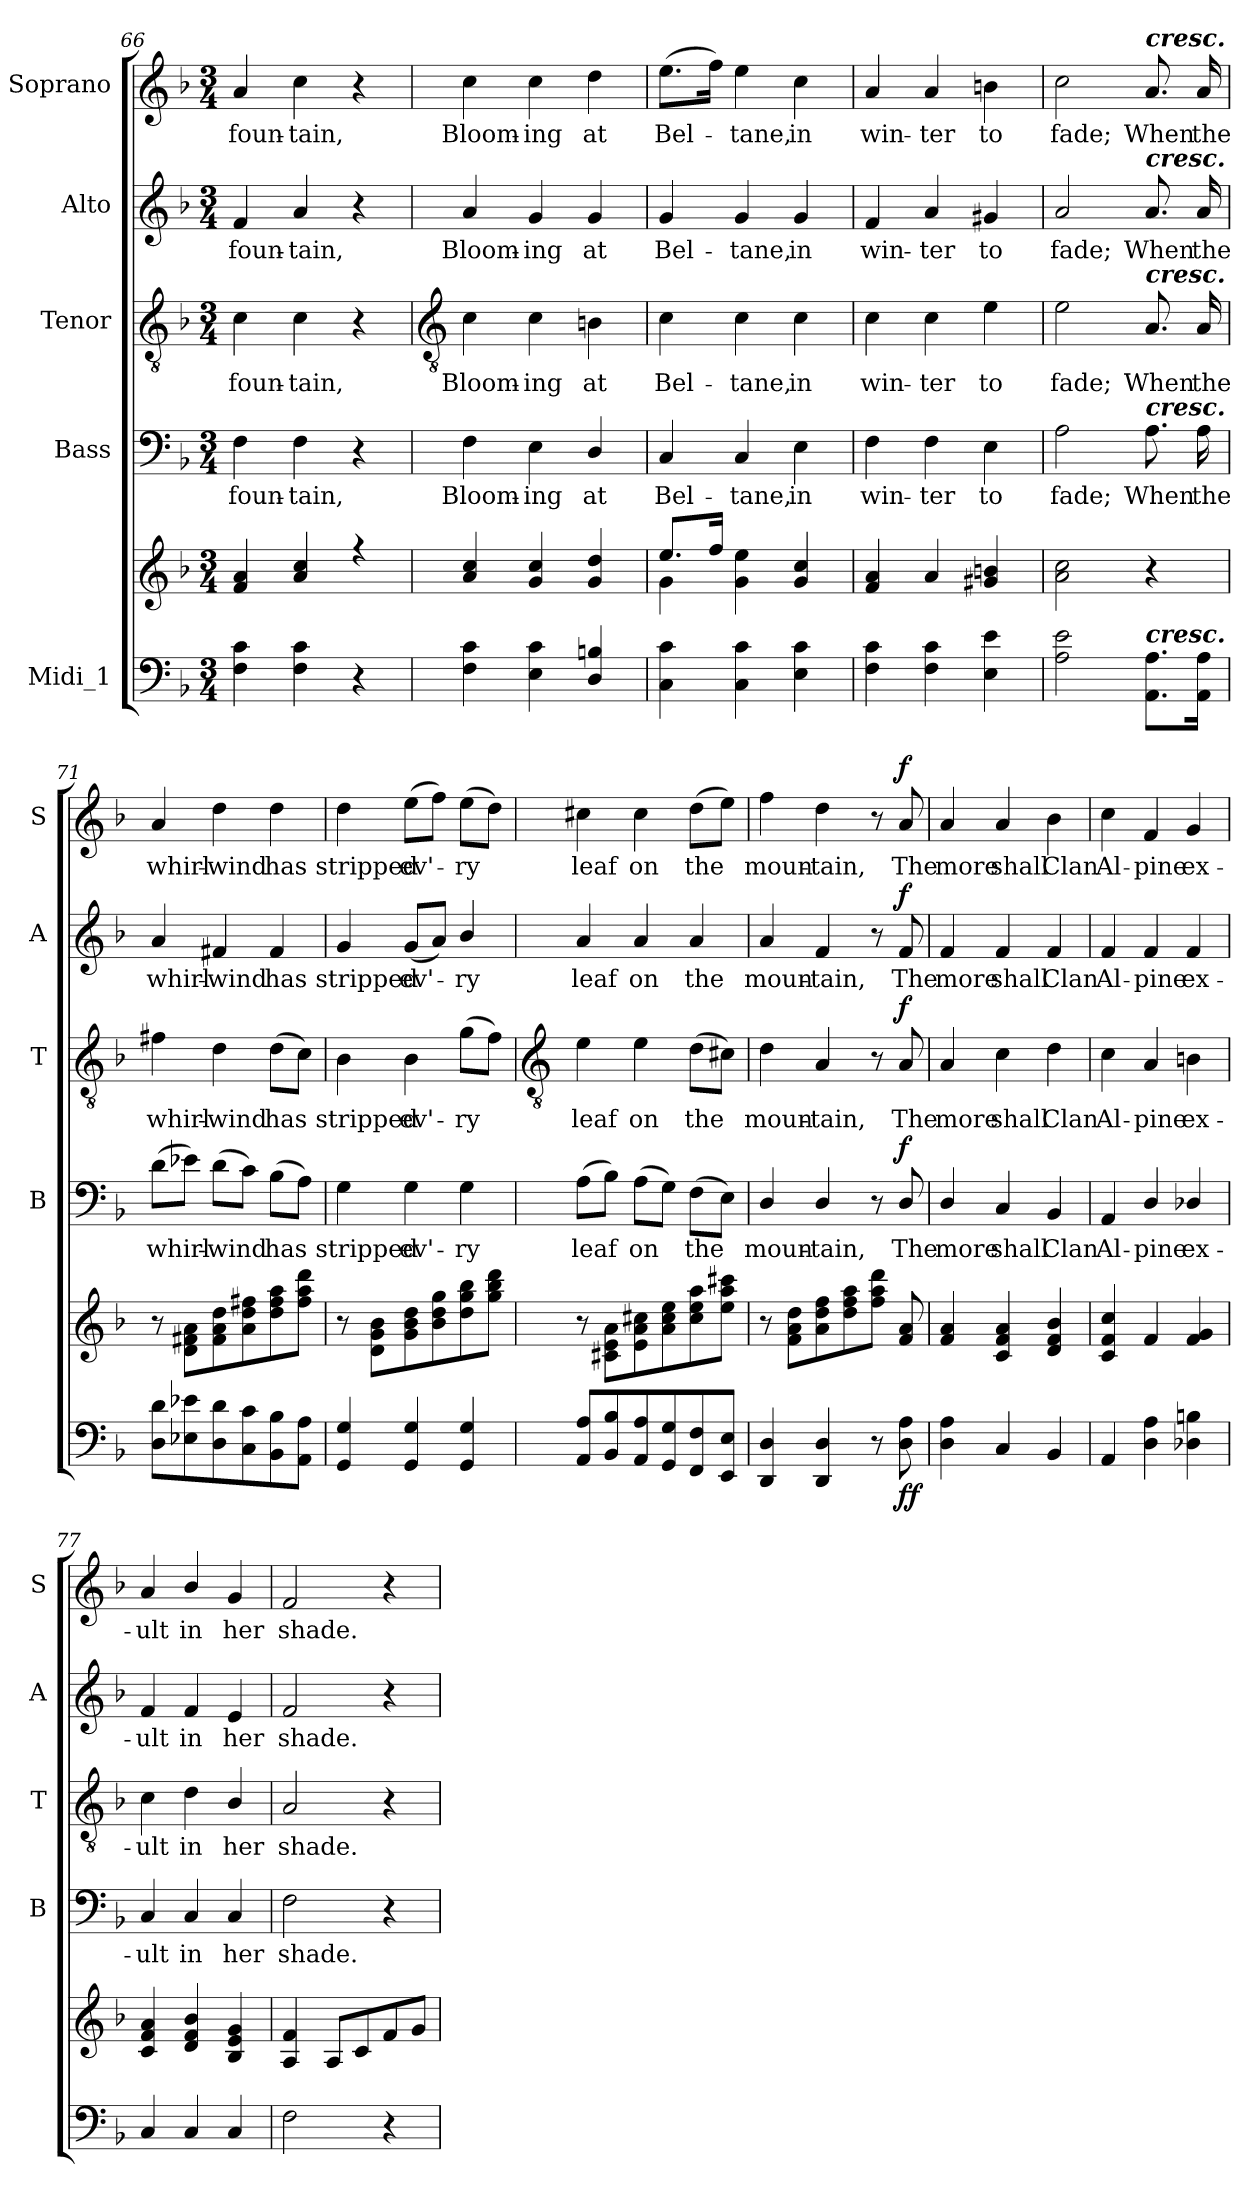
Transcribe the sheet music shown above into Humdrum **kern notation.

**kern	**kern	**dynam	**kern	**text	**dynam	**kern	**text	**dynam	**kern	**text	**dynam	**kern	**text	**dynam
*part5	*part5	*part5	*part4	*part4	*part4	*part3	*part3	*part3	*part2	*part2	*part2	*part1	*part1	*part1
*staff6	*staff5	*staff5/6	*staff4	*staff4	*staff4	*staff3	*staff3	*staff3	*staff2	*staff2	*staff2	*staff1	*staff1	*staff1
*I"Midi_1	*	*	*I"Bass	*	*	*I"Tenor	*	*	*I"Alto	*	*	*I"Soprano	*	*
*	*	*	*I'B	*	*	*I'T	*	*	*I'A	*	*	*I'S	*	*
*clefF4	*clefG2	*	*clefF4	*	*	*clefGv2	*	*	*clefG2	*	*	*clefG2	*	*
*k[b-]	*k[b-]	*	*k[b-]	*	*	*k[b-]	*	*	*k[b-]	*	*	*k[b-]	*	*
*F:	*F:	*	*F:	*	*	*F:	*	*	*F:	*	*	*F:	*	*
*M3/4	*M3/4	*	*M3/4	*	*	*M3/4	*	*	*M3/4	*	*	*M3/4	*	*
=66	=66	=66	=66	=66	=66	=66	=66	=66	=66	=66	=66	=66	=66	=66
*	*^	*	*	*	*	*	*	*	*	*	*	*	*	*
!	!	!LO:N:vis=1	!	!	!LO:LY:b	!	!	!LO:LY:b	!	!	!LO:LY:b	!	!	!LO:LY:b	!
4F 4c	4f 4a	2.ryy	.	4F	foun-	.	4c	foun-	.	4f	foun-	.	4a	foun-	.
!	!	!	!	!	!LO:LY:b	!	!	!LO:LY:b	!	!	!LO:LY:b	!	!	!LO:LY:b	!
4F 4c	4a 4cc	.	.	4F	-tain,	.	4c	-tain,	.	4a	-tain,	.	4cc	-tain,	.
4r	4r	.	.	4r	.	.	4r	.	.	4r	.	.	4r	.	.
!!LO:LB:g=z
=67	=67	=67	=67	=67	=67	=67	=67	=67	=67	=67	=67	=67	=67	=67	=67
*	*	*	*	*	*	*	*clefGv2	*	*	*	*	*	*	*	*
!	!	!LO:N:vis=1	!	!	!LO:LY:b	!	!	!LO:LY:b	!	!	!LO:LY:b	!	!	!LO:LY:b	!
4F 4c	4a 4cc	2.ryy	.	4F	Bloom-	.	4c	Bloom-	.	4a	Bloom-	.	4cc	Bloom-	.
!	!	!	!	!	!LO:LY:b	!	!	!LO:LY:b	!	!	!LO:LY:b	!	!	!LO:LY:b	!
4E 4c	4g 4cc	.	.	4E	-ing	.	4c	-ing	.	4g	-ing	.	4cc	-ing	.
!	!	!	!	!	!LO:LY:b	!	!	!LO:LY:b	!	!	!LO:LY:b	!	!	!LO:LY:b	!
4D/ 4Bn/	4g 4dd	.	.	4D/	at	.	4Bn	at	.	4g	at	.	4dd	at	.
=68	=68	=68	=68	=68	=68	=68	=68	=68	=68	=68	=68	=68	=68	=68	=68
!	!	!	!	!	!LO:LY:b	!	!	!LO:LY:b	!	!	!LO:LY:b	!	!	!LO:LY:b	!
4C 4c	8.ee/L	4g\	.	4C	Bel-	.	4c	Bel-	.	4g	Bel-	.	(>8.eeL	Bel-	.
.	16ff/J	.	.	.	.	.	.	.	.	.	.	.	16ffJ)	.	.
!	!	!	!	!	!LO:LY:b	!	!	!LO:LY:b	!	!	!LO:LY:b	!	!	!LO:LY:b	!
4C 4c	4g 4ee	4ryy	.	4C	-tane,	.	4c	-tane,	.	4g	-tane,	.	4ee	tane,	.
!	!	!	!	!	!LO:LY:b	!	!	!LO:LY:b	!	!	!LO:LY:b	!	!	!LO:LY:b	!
4E 4c	4g 4cc	4ryy	.	4E	in	.	4c	in	.	4g	in	.	4cc	in	.
=69	=69	=69	=69	=69	=69	=69	=69	=69	=69	=69	=69	=69	=69	=69	=69
!	!	!	!	!	!LO:LY:b	!	!	!LO:LY:b	!	!	!LO:LY:b	!	!	!LO:LY:b	!
*	*v	*v	*	*	*	*	*	*	*	*	*	*	*	*	*
4F 4c	4f 4a	.	4F	win-	.	4c	win-	.	4f	win-	.	4a	win-	.
!	!	!	!	!LO:LY:b	!	!	!LO:LY:b	!	!	!LO:LY:b	!	!	!LO:LY:b	!
4F 4c	4a	.	4F	-ter	.	4c	-ter	.	4a	-ter	.	4a	-ter	.
!	!	!	!	!LO:LY:b	!	!	!LO:LY:b	!	!	!LO:LY:b	!	!	!LO:LY:b	!
4E 4e	4g#X 4bn	.	4E	to	.	4e	to	.	4g#X	to	.	4bn	to	.
=70	=70	=70	=70	=70	=70	=70	=70	=70	=70	=70	=70	=70	=70	=70
!	!	!	!	!LO:LY:b	!	!	!LO:LY:b	!	!	!LO:LY:b	!	!	!LO:LY:b	!
2A 2e	2a 2cc	.	2A	fade;	.	2e	fade;	.	2a	fade;	.	2cc	fade;	.
!	!	!	!	!	!	!	!	!	!	!	!	!LO:TX:a:Bi:t=cresc.	!	!
!	!	!	!	!	!	!	!	!	!LO:TX:a:Bi:t=cresc.	!	!	!	!	!
!	!	!	!	!	!	!LO:TX:a:Bi:t=cresc.	!	!	!	!	!	!	!	!
!	!	!	!LO:TX:a:Bi:t=cresc.	!	!	!	!	!	!	!	!	!	!	!
!LO:TX:a:Bi:t=cresc.	!	!	!	!	!	!	!	!	!	!	!	!	!	!
!	!	!	!	!LO:LY:b	!	!	!LO:LY:b	!	!	!LO:LY:b	!	!	!LO:LY:b	!
8.AA 8.AL	4r	.	8.A	When	.	8.A	When	.	8.a	When	.	8.a	When	.
!	!	!	!	!LO:LY:b	!	!	!LO:LY:b	!	!	!LO:LY:b	!	!	!LO:LY:b	!
16AA 16AJ	.	.	16A	the	.	16A	the	.	16a	the	.	16a	the	.
=71	=71	=71	=71	=71	=71	=71	=71	=71	=71	=71	=71	=71	=71	=71
!	!	!	!	!LO:LY:b	!	!	!LO:LY:b	!	!	!LO:LY:b	!	!	!LO:LY:b	!
8D 8dL	8r	.	(>8dL	whirl-	.	4f#X	whirl-	.	4a	whirl-	.	4a	whirl-	.
8E-X 8e-X	8d 8f#X 8aL	.	8e-XJ)	.	.	.	.	.	.	.	.	.	.	.
!	!	!	!	!LO:LY:b	!	!	!LO:LY:b	!	!	!LO:LY:b	!	!	!LO:LY:b	!
8D 8d	8f# 8a 8dd	.	(>8dL	wind	.	4d	-wind	.	4f#X	-wind	.	4dd	-wind	.
8C 8c	8a 8dd 8ff#X	.	8cJ)	.	.	.	.	.	.	.	.	.	.	.
!	!	!	!	!LO:LY:b	!	!	!LO:LY:b	!	!	!LO:LY:b	!	!	!LO:LY:b	!
8BB- 8B-	8dd 8ff# 8aa	.	(>8B-L	has	.	(>8dL	has	.	4f#	has	.	4dd	has	.
8AA 8AJ	8ff# 8aa 8dddJ	.	8AJ)	.	.	8cJ)	.	.	.	.	.	.	.	.
=72	=72	=72	=72	=72	=72	=72	=72	=72	=72	=72	=72	=72	=72	=72
!	!	!	!	!LO:LY:b	!	!	!LO:LY:b	!	!	!LO:LY:b	!	!	!LO:LY:b	!
4GG 4G	8r	.	4G	stripped	.	4B-	stripped	.	4g	stripped	.	4dd	stripped	.
.	8d 8g 8b-L	.	.	.	.	.	.	.	.	.	.	.	.	.
!	!	!	!	!LO:LY:b	!	!	!LO:LY:b	!	!	!LO:LY:b	!	!	!LO:LY:b	!
4GG 4G	8g 8b- 8dd	.	4G	ev'-	.	4B-	ev'-	.	(<8gL	ev'-	.	(>8eeL	ev'-	.
.	8b- 8dd 8gg	.	.	.	.	.	.	.	8aJ)	.	.	8ffJ)	.	.
!	!	!	!	!LO:LY:b	!	!	!LO:LY:b	!	!	!LO:LY:b	!	!	!LO:LY:b	!
4GG 4G	8dd 8gg 8bb-	.	4G	-ry	.	(>8gL	-ry	.	4b-/	ry	.	(>8eeL	ry	.
.	8gg 8bb- 8dddJ	.	.	.	.	8fJ)	.	.	.	.	.	8ddJ)	.	.
!!LO:LB:g=z
=73	=73	=73	=73	=73	=73	=73	=73	=73	=73	=73	=73	=73	=73	=73
*	*	*	*	*	*	*clefGv2	*	*	*	*	*	*	*	*
!	!	!	!	!LO:LY:b	!	!	!LO:LY:b	!	!	!LO:LY:b	!	!	!LO:LY:b	!
8AA 8AL	8r	.	(>8AL	leaf	.	4e	leaf	.	4a	leaf	.	4cc#X	leaf	.
8BB- 8B-	8c#X 8e 8aL	.	8B-J)	.	.	.	.	.	.	.	.	.	.	.
!	!	!	!	!LO:LY:b	!	!	!LO:LY:b	!	!	!LO:LY:b	!	!	!LO:LY:b	!
8AA 8A	8e 8a 8cc#X	.	(>8AL	on	.	4e	on	.	4a	on	.	4cc#	on	.
8GG 8G	8a 8cc# 8ee	.	8GJ)	.	.	.	.	.	.	.	.	.	.	.
!	!	!	!	!LO:LY:b	!	!	!LO:LY:b	!	!	!LO:LY:b	!	!	!LO:LY:b	!
8FF 8F	8cc# 8ee 8aa	.	(>8FL	the	.	(>8dL	the	.	4a	the	.	(>8ddL	the	.
8EE 8EJ	8ee 8aa 8ccc#XJ	.	8EJ)	.	.	8c#XJ)	.	.	.	.	.	8eeJ)	.	.
=74	=74	=74	=74	=74	=74	=74	=74	=74	=74	=74	=74	=74	=74	=74
!	!	!	!	!LO:LY:b	!	!	!LO:LY:b	!	!	!LO:LY:b	!	!	!LO:LY:b	!
4DD/ 4D/	8r	.	4D/	moun-	.	4d	moun-	.	4a	moun-	.	4ff	moun-	.
.	8f 8a 8ddL	.	.	.	.	.	.	.	.	.	.	.	.	.
!	!	!	!	!LO:LY:b	!	!	!LO:LY:b	!	!	!LO:LY:b	!	!	!LO:LY:b	!
4DD/ 4D/	8a 8dd 8ff	.	4D/	-tain,	.	4A	-tain,	.	4f	-tain,	.	4dd	-tain,	.
.	8dd 8ff 8aa	.	.	.	.	.	.	.	.	.	.	.	.	.
8r	8ff 8aa 8dddJ	.	8r	.	.	8r	.	.	8r	.	.	8r	.	.
!	!	!LO:DY:b=2	!	!LO:LY:b	!	!	!LO:LY:b	!	!	!LO:LY:b	!	!	!LO:LY:b	!
!	!	!LO:DY:n=1:b	!	!	!LO:DY:b	!	!	!LO:DY:b	!	!	!LO:DY:b	!	!	!LO:DY:b
8D\ 8A\	8f 8a	f f	8D/	The	f	8A	The	f	8f	The	f	8a	The	f
=75	=75	=75	=75	=75	=75	=75	=75	=75	=75	=75	=75	=75	=75	=75
!	!	!	!	!LO:LY:b	!	!	!LO:LY:b	!	!	!LO:LY:b	!	!	!LO:LY:b	!
4D\ 4A\	4f 4a	.	4D/	more	.	4A	more	.	4f	more	.	4a	more	.
!	!	!	!	!LO:LY:b	!	!	!LO:LY:b	!	!	!LO:LY:b	!	!	!LO:LY:b	!
4C	4c 4f 4a	.	4C	shall	.	4c	shall	.	4f	shall	.	4a	shall	.
!	!	!	!	!LO:LY:b	!	!	!LO:LY:b	!	!	!LO:LY:b	!	!	!LO:LY:b	!
4BB-	4d 4f 4b-	.	4BB-	Clan	.	4d	Clan	.	4f	Clan	.	4b-	Clan	.
=76	=76	=76	=76	=76	=76	=76	=76	=76	=76	=76	=76	=76	=76	=76
!	!	!	!	!LO:LY:b	!	!	!LO:LY:b	!	!	!LO:LY:b	!	!	!LO:LY:b	!
4AA	4c 4f 4cc	.	4AA	Al-	.	4c	Al-	.	4f	Al-	.	4cc	Al-	.
!	!	!	!	!LO:LY:b	!	!	!LO:LY:b	!	!	!LO:LY:b	!	!	!LO:LY:b	!
4D\ 4A\	4f	.	4D/	-pine	.	4A	-pine	.	4f	-pine	.	4f	-pine	.
!	!	!	!	!LO:LY:b	!	!	!LO:LY:b	!	!	!LO:LY:b	!	!	!LO:LY:b	!
4D-X\ 4Bn\	4f 4g	.	4D-X/	ex-	.	4Bn	ex-	.	4f	ex-	.	4g	ex-	.
=77	=77	=77	=77	=77	=77	=77	=77	=77	=77	=77	=77	=77	=77	=77
!	!	!	!	!LO:LY:b	!	!	!LO:LY:b	!	!	!LO:LY:b	!	!	!LO:LY:b	!
4C	4c 4f 4a	.	4C	-ult	.	4c	-ult	.	4f	-ult	.	4a	-ult	.
!	!	!	!	!LO:LY:b	!	!	!LO:LY:b	!	!	!LO:LY:b	!	!	!LO:LY:b	!
4C	4d/ 4f/ 4b-/	.	4C	in	.	4d\	in	.	4f/	in	.	4b-/	in	.
!	!	!	!	!LO:LY:b	!	!	!LO:LY:b	!	!	!LO:LY:b	!	!	!LO:LY:b	!
4C	4B- 4e 4g	.	4C	her	.	4B-/	her	.	4e	her	.	4g	her	.
=78	=78	=78	=78	=78	=78	=78	=78	=78	=78	=78	=78	=78	=78	=78
!	!	!	!	!LO:LY:b	!	!	!LO:LY:b	!	!	!LO:LY:b	!	!	!LO:LY:b	!
2F	4A 4f	.	2F	shade.	.	2A	shade.	.	2f	shade.	.	2f	shade.	.
.	8AL	.	.	.	.	.	.	.	.	.	.	.	.	.
.	8c	.	.	.	.	.	.	.	.	.	.	.	.	.
4r	8f	.	4r	.	.	4r	.	.	4r	.	.	4r	.	.
.	8gJ	.	.	.	.	.	.	.	.	.	.	.	.	.
=	=	=	=	=	=	=	=	=	=	=	=	=	=	=
*-	*-	*-	*-	*-	*-	*-	*-	*-	*-	*-	*-	*-	*-	*-
